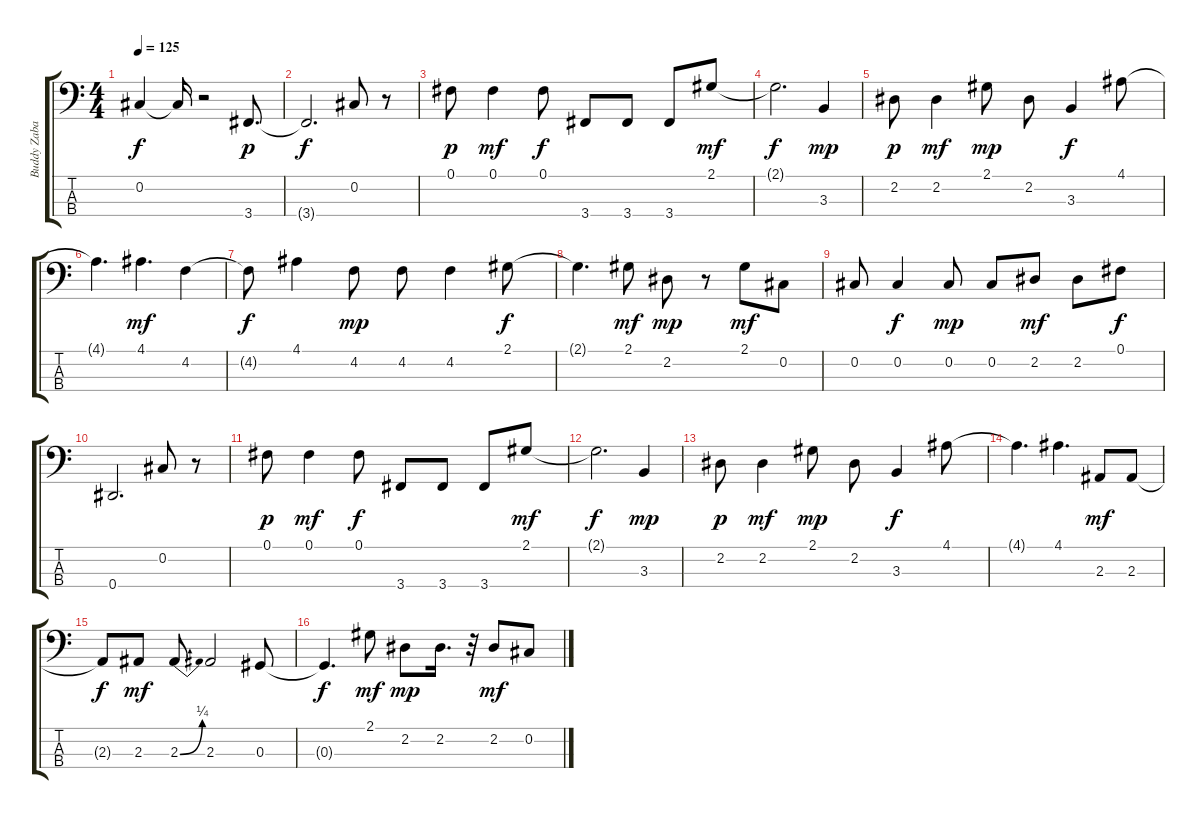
\track ("Buddy Zabala (Bass)" "Buddy Zaba") {instrument electricbassfinger}
\staff {score tabs}
\tuning (Gb2 Db2 Ab1 Eb1) {hide}
\ts (4 4)
\tempo 125
\clef f4
\ks c
0.2{t}.4{dy f} 0.2{t}.16 r.2 3.4.8{d dy p} |
3.4{t}.2{d dy f} 0.2.8 r.8 |
0.1.8{dy p} 0.1.4{dy mf} 0.1.8{dy f} 3.4.8 3.4.8 3.4.8 2.1.8{dy mf} |
2.1{t}.2{d dy f} 3.3.4{dy mp} |
2.2.8{dy p} 2.2.4{dy mf} 2.1.8{dy mp} 2.2.8 3.3.4{dy f} 4.1.8 |
4.1{t}.4{d} 4.1.4{d dy mf} 4.2.4 |
4.2{t}.8{dy f} 4.1.4 4.2.8{dy mp} 4.2.8 4.2.4 2.1.8{dy f} |
2.1{t}.4{d} 2.1.8{dy mf} 2.2.8{dy mp} r.8 2.1.8{dy mf} 0.2.8 |
0.2.8 0.2.4{dy f} 0.2.8{dy mp} 0.2.8 2.2.8{dy mf} 2.2.8 0.1.8{dy f} |
0.4.2{d} 0.2.8 r.8 |
0.1.8{dy p} 0.1.4{dy mf} 0.1.8{dy f} 3.4.8 3.4.8 3.4.8 2.1.8{dy mf} |
2.1{t}.2{d dy f} 3.3.4{dy mp} |
2.2.8{dy p} 2.2.4{dy mf} 2.1.8{dy mp} 2.2.8 3.3.4{dy f} 4.1.8 |
4.1{t}.4{d} 4.1.4{d} 2.3.8{dy mf} 2.3.8 |
2.3{t}.8{dy f} 2.3.8{dy mf} 2.3{be (bend 0 0 60 1)}.8 2.3.2 0.3.8 |
0.3{t}.4{d dy f} 2.1.8{dy mf} 2.2.8{dy mp} 2.2.16{d} r.32 2.2.8{dy mf} 0.2.8
